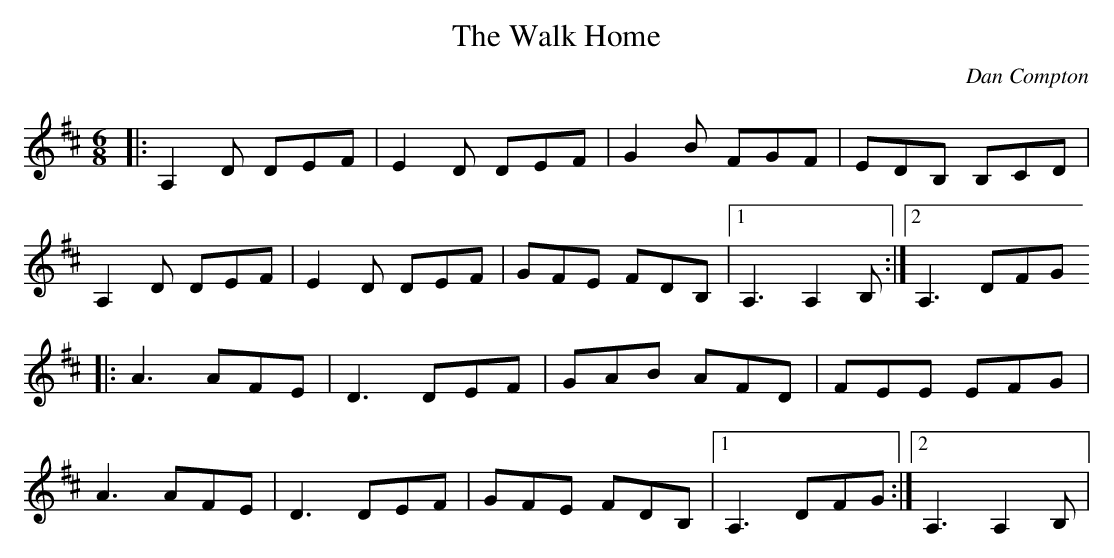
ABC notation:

X:1
T:Walk Home, The
C:Dan Compton
M:6/8
K:D
|: A,2D DEF | E2D DEF | G2B FGF | EDB, B,CD |
A,2D DEF | E2D DEF | GFE FDB, |1 A,3 A,2B, :|2 A,3 DFG
|: A3 AFE | D3 DEF | GAB AFD | FEE EFG |
A3 AFE | D3 DEF | GFE FDB, |1 A,3 DFG :|2 A,3 A,2B, |
